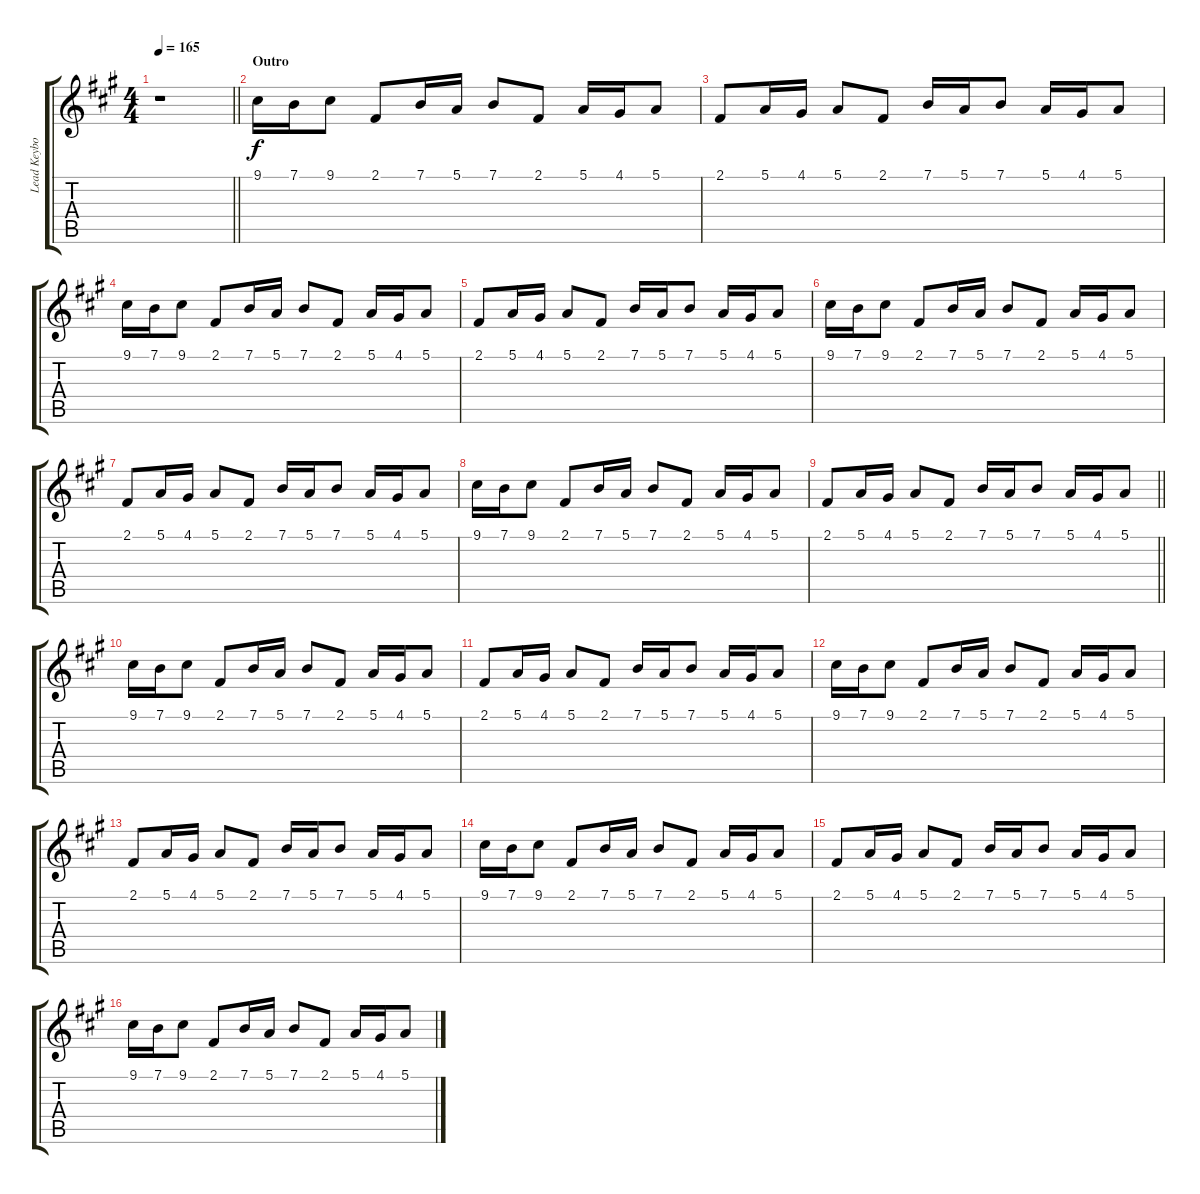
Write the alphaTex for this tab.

\track ("Lead Keyboard 1: Juha Mäenpää" "Lead Keybo") {instrument pad1newage}
\staff {score tabs}
\tuning (E4 B3 G3 D3 A2 E2) {hide}
\ts (4 4)
\tempo 165
\clef g2
\barLineRight lightlight
\ks f#minor
r.1{dy f} |
\section ("" "Outro")
9.1.16 7.1.16 9.1.8 2.1.8 7.1.16 5.1.16 7.1.8 2.1.8 5.1.16 4.1.16 5.1.8 |
2.1.8 5.1.16 4.1.16 5.1.8 2.1.8 7.1.16 5.1.16 7.1.8 5.1.16 4.1.16 5.1.8 |
9.1.16 7.1.16 9.1.8 2.1.8 7.1.16 5.1.16 7.1.8 2.1.8 5.1.16 4.1.16 5.1.8 |
2.1.8 5.1.16 4.1.16 5.1.8 2.1.8 7.1.16 5.1.16 7.1.8 5.1.16 4.1.16 5.1.8 |
9.1.16 7.1.16 9.1.8 2.1.8 7.1.16 5.1.16 7.1.8 2.1.8 5.1.16 4.1.16 5.1.8 |
2.1.8 5.1.16 4.1.16 5.1.8 2.1.8 7.1.16 5.1.16 7.1.8 5.1.16 4.1.16 5.1.8 |
9.1.16 7.1.16 9.1.8 2.1.8 7.1.16 5.1.16 7.1.8 2.1.8 5.1.16 4.1.16 5.1.8 |
\barLineRight lightlight
2.1.8 5.1.16 4.1.16 5.1.8 2.1.8 7.1.16 5.1.16 7.1.8 5.1.16 4.1.16 5.1.8 |
9.1.16 7.1.16 9.1.8 2.1.8 7.1.16 5.1.16 7.1.8 2.1.8 5.1.16 4.1.16 5.1.8 |
2.1.8 5.1.16 4.1.16 5.1.8 2.1.8 7.1.16 5.1.16 7.1.8 5.1.16 4.1.16 5.1.8 |
9.1.16 7.1.16 9.1.8 2.1.8 7.1.16 5.1.16 7.1.8 2.1.8 5.1.16 4.1.16 5.1.8 |
2.1.8 5.1.16 4.1.16 5.1.8 2.1.8 7.1.16 5.1.16 7.1.8 5.1.16 4.1.16 5.1.8 |
9.1.16 7.1.16 9.1.8 2.1.8 7.1.16 5.1.16 7.1.8 2.1.8 5.1.16 4.1.16 5.1.8 |
2.1.8 5.1.16 4.1.16 5.1.8 2.1.8 7.1.16 5.1.16 7.1.8 5.1.16 4.1.16 5.1.8 |
9.1.16 7.1.16 9.1.8 2.1.8 7.1.16 5.1.16 7.1.8 2.1.8 5.1.16 4.1.16 5.1.8
